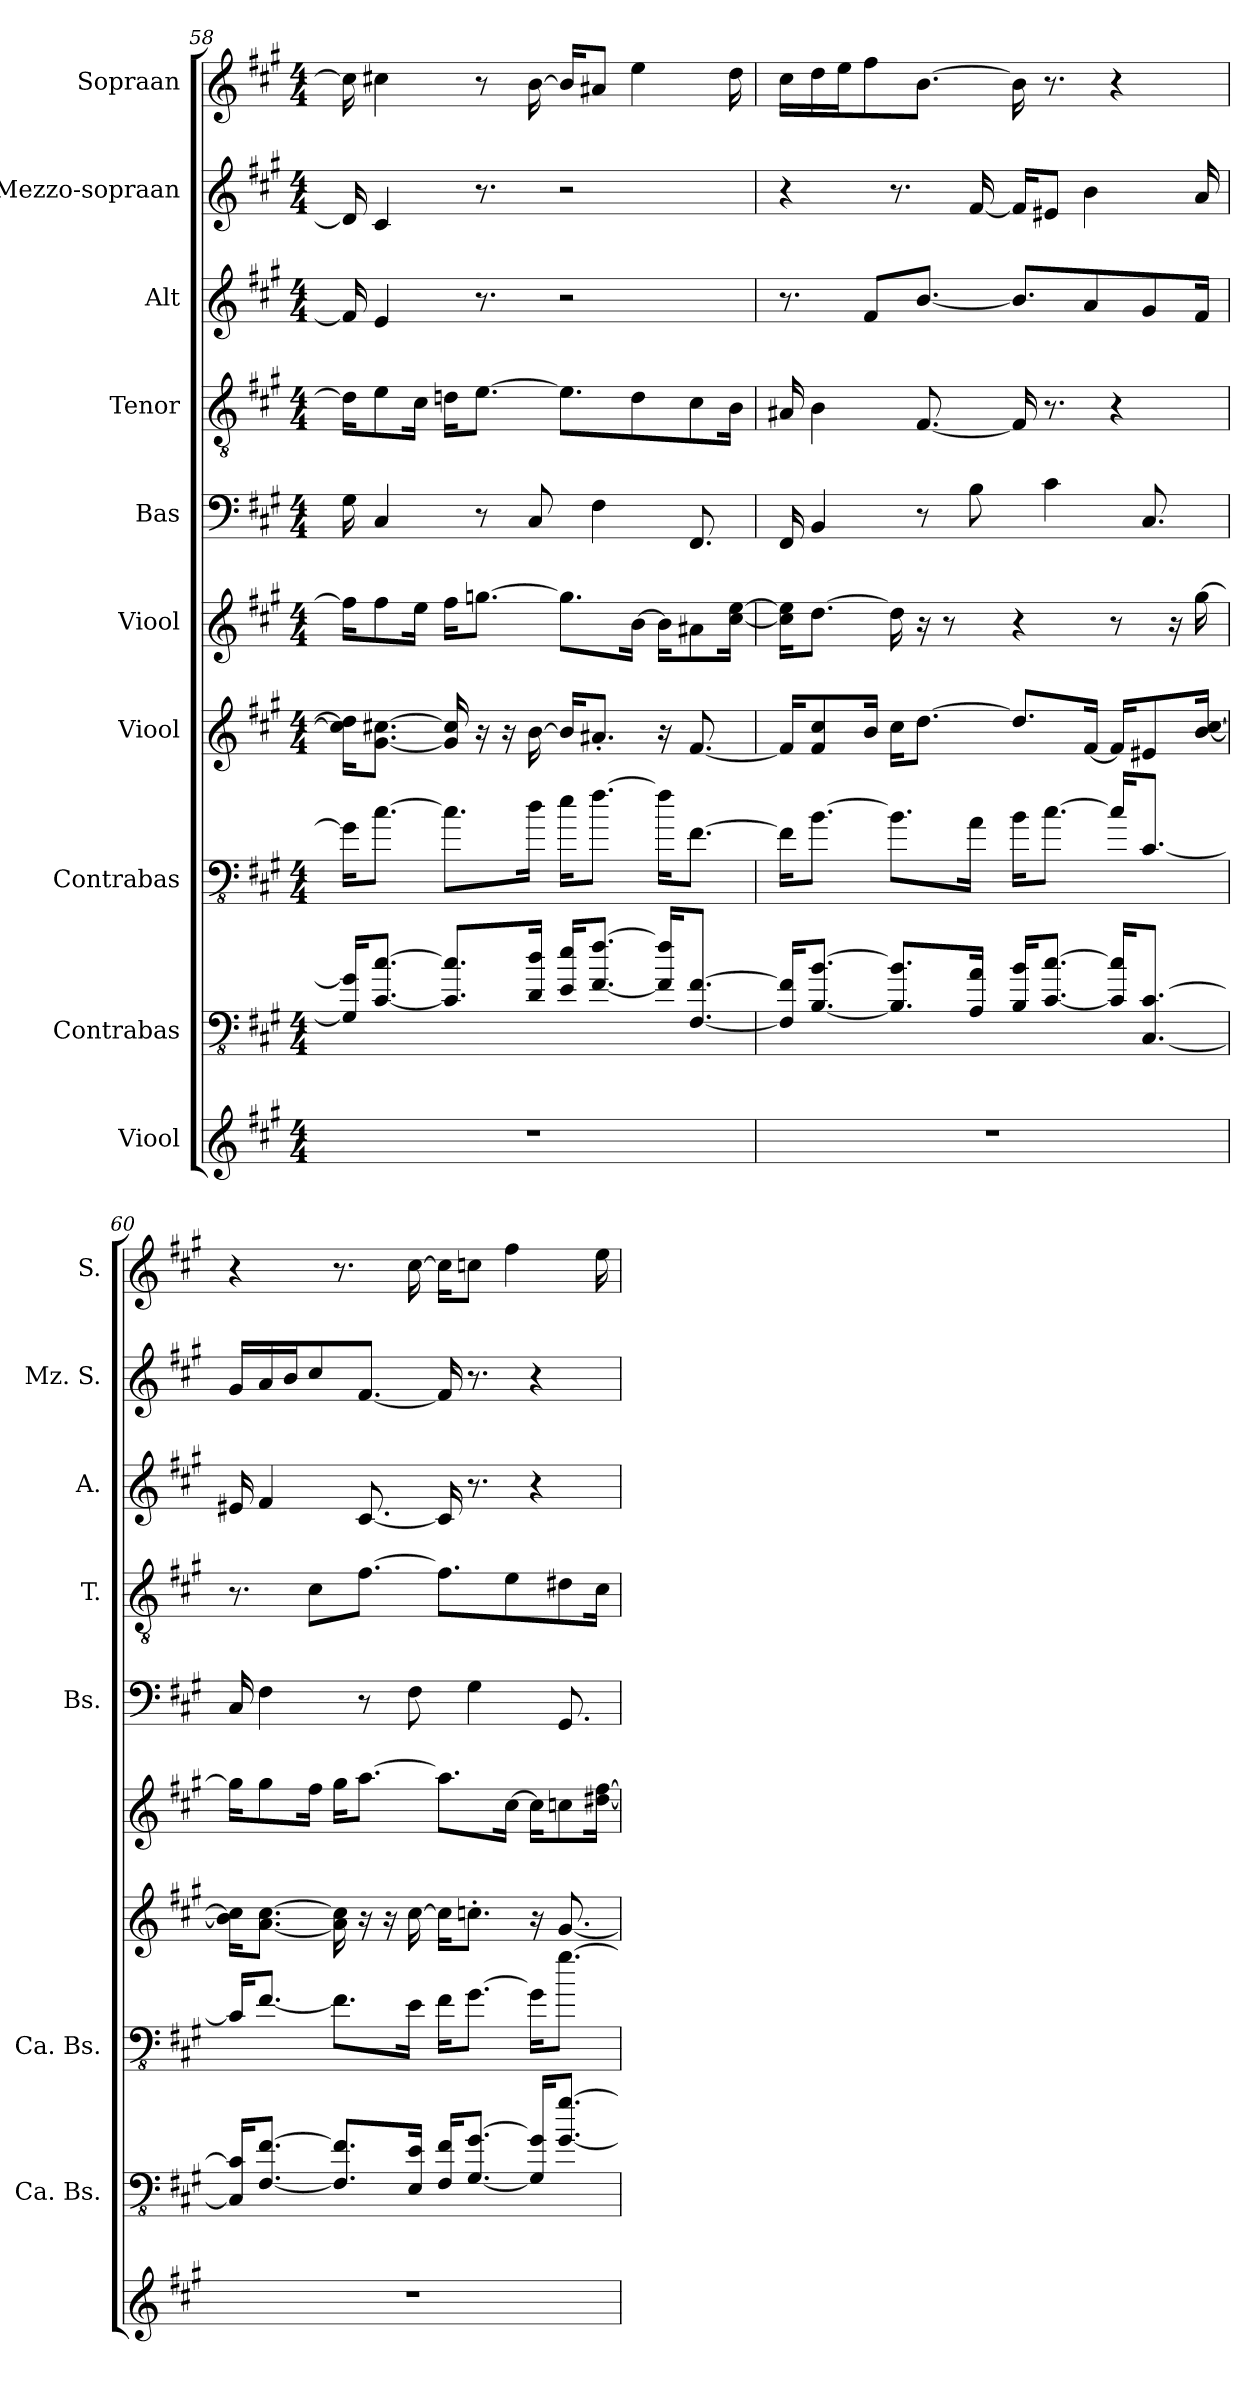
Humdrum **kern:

**kern	**kern	**kern	**kern	**kern	**kern	**kern	**kern	**kern	**kern
*part10	*part9	*part8	*part7	*part6	*part5	*part4	*part3	*part2	*part1
*staff10	*staff9	*staff8	*staff7	*staff6	*staff5	*staff4	*staff3	*staff2	*staff1
*I"Viool	*I"Contrabas	*I"Contrabas	*I"Viool	*I"Viool	*I"Bas	*I"Tenor	*I"Alt	*I"Mezzo-sopraan	*I"Sopraan
*	*I'Ca. Bs.	*I'Ca. Bs.	*	*	*I'Bs.	*I'T.	*I'A.	*I'Mz. S.	*I'S.
!!LO:LB:g=z
*clefG2	*clefFv4	*clefFv4	*clefG2	*clefG2	*clefF4	*clefGv2	*clefG2	*clefG2	*clefG2
*	*ITrd7c12	*ITrd7c12	*	*	*	*	*	*	*
*k[f#c#g#]	*k[f#c#g#]	*k[f#c#g#]	*k[f#c#g#]	*k[f#c#g#]	*k[f#c#g#]	*k[f#c#g#]	*k[f#c#g#]	*k[f#c#g#]	*k[f#c#g#]
*M4/4	*M4/4	*M4/4	*M4/4	*M4/4	*M4/4	*M4/4	*M4/4	*M4/4	*M4/4
=58	=58	=58	=58	=58	=58	=58	=58	=58	=58
1r	16GGG#]/ 16GG#]/KL	16GG#\KL]	16cc]\ 16dd#]\KL	16ff#\KL]	16G#\	16d#\KL]	16f#/]	16d#/]	16cc\]
.	[8.CC#/ [8.C#/J	[8.C#\J	[8.g#\ [8.cc#X\J	8ff#\	4C#/	8e\	4e/	4c#/	4cc#X\
.	.	.	.	16ee\Jk	.	16c#\Jk	.	.	.
.	8.CC#]/ 8.C#]/L	8.C#\L]	16g#/] 16cc#/]	16ff#\KL	.	16dn\KL	.	.	.
.	.	.	16r	[8.ggn\J	8r	[8.e\J	8.r	8.r	8r
.	.	.	16r	.	.	.	.	.	.
.	16DD/ 16D/Jk	16D\Jk	[16b\	.	8C#/	.	.	.	[16b\
.	16EE/ 16E/KL	16E\KL	16b/KL]	8.gg\L]	.	8.e\L]	2r	2r	16b/KL]
.	[8.FF#/ [8.F#/J	[8.F#\J	8.a#X'/J	.	4F#\	.	.	.	8a#X/J
.	.	.	.	[16b\Jk	.	8d\	.	.	4ee\
.	16FF#]/ 16F#]/KL	16F#\KL]	16r	16b\KL]	.	.	.	.	.
.	[8.FFF#/ [8.FF#/J	[8.FF#\J	[8.f#/	8a#X\	8.FF#/	8c#\	.	.	.
.	.	.	.	[16cc#\ [16ee\Jk	.	16B\Jk	.	.	16dd\
=59	=59	=59	=59	=59	=59	=59	=59	=59	=59
1r	16FFF#]/ 16FF#]/KL	16FF#\KL]	16f#/KL]	16cc#]\ 16ee]\KL	16FF#/	16A#X/	8.r	4r	16cc#\LL
.	[8.BBB/ [8.BB/J	[8.BB\J	8f#/ 8cc#/	[8.dd\J	4BB/	4B\	.	.	16dd\
.	.	.	.	.	.	.	.	.	16ee\J
.	.	.	16b/Jk	.	.	.	8f#/L	.	8ff#\
.	8.BBB]/ 8.BB]/L	8.BB\L]	16cc#\KL	16dd\]	.	.	.	8.r	.
.	.	.	[8.dd\J	16r	8r	[8.F#/	[8.b/J	.	[8.b\J
.	.	.	.	8r	.	.	.	.	.
.	16AAA/ 16AA/Jk	16AA\Jk	.	.	8B\	.	.	[16f#/	.
.	16BBB/ 16BB/KL	16BB\KL	8.dd/L]	4r	.	16F#/]	8.b/L]	16f#/KL]	16b\]
.	[8.CC#/ [8.C#/J	[8.C#\J	.	.	4c#\	8.r	.	8e#X/J	8.r
.	.	.	[16f#/Jk	.	.	.	8a/	4b\	.
.	16CC#]/ 16C#]/KL	16C#/KL]	16f#/KL]	8r	.	4r	.	.	4r
.	[8.CCC#/ [8.CC#/J	[8.CC#/J	8e#X/	.	8.C#/	.	8g#/	.	.
.	.	.	.	16r	.	.	.	.	.
.	.	.	[16b/ [16cc#/Jk	[16gg#\	.	.	16f#/Jk	16a/	.
=60	=60	=60	=60	=60	=60	=60	=60	=60	=60
1r	16CCC#]/ 16CC#]/KL	16CC#/KL]	16b]\ 16cc#]\KL	16gg#\KL]	16C#/	8.r	16e#X/	16g#/LL	4r
.	[8.FFF#/ [8.FF#/J	[8.FF#/J	[8.a\ [8.cc#\J	8gg#\	4F#\	.	4f#/	16a/	.
.	.	.	.	.	.	.	.	16b/J	.
.	.	.	.	16ff#\Jk	.	8c#\L	.	8cc#/	.
.	8.FFF#]/ 8.FF#]/L	8.FF#\L]	16a\] 16cc#\]	16gg#\KL	.	.	.	.	8.r
.	.	.	16r	[8.aa\J	8r	[8.f#\J	[8.c#/	[8.f#/J	.
.	.	.	16r	.	.	.	.	.	.
.	16EEE/ 16EE/Jk	16EE\Jk	[16cc#\	.	8F#\	.	.	.	[16cc#\
.	16FFF#/ 16FF#/KL	16FF#\KL	16cc#\KL]	8.aa\L]	.	8.f#\L]	16c#/]	16f#/]	16cc#\KL]
.	[8.GGG#/ [8.GG#/J	[8.GG#\J	8.ccn'\J	.	4G#\	.	8.r	8.r	8ccn\J
.	.	.	.	[16cc#\Jk	.	8e\	.	.	4ff#\
.	16GGG#]/ 16GG#]/KL	16GG#\KL]	16r	16cc#\KL]	.	.	4r	4r	.
.	[8.GG#/ [8.G#/J	[8.G#\J	[8.g#/	8ccn\	8.GG#/	8d#X\	.	.	.
.	.	.	.	[16dd#X\ [16ff#\Jk	.	16c#\Jk	.	.	16ee\
=	=	=	=	=	=	=	=	=	=
*-	*-	*-	*-	*-	*-	*-	*-	*-	*-
